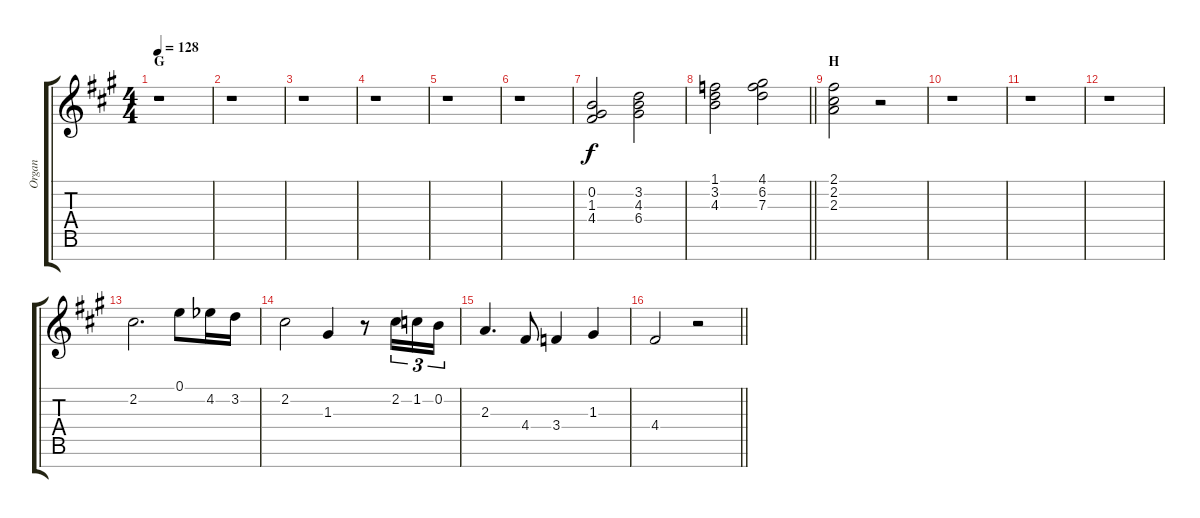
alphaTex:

\track ("Organ" "Organ") {instrument accordion}
\staff {score tabs}
\tuning (E5 B4 G4 D4 A3 E3 B2) {hide}
\ts (4 4)
\section ("" "G")
\tempo 128
\clef g2
\ks a
r.1{dy f} |
r.1 |
r.1 |
r.1 |
r.1 |
r.1 |
(0.2 1.3 4.4).2 (3.2 4.3 6.4).2 |
\barLineRight lightlight
(1.1 3.2 4.3).2 (4.1 6.2 7.3).2 |
\section ("" "H")
(2.1 2.2 2.3).2 r.2 |
r.1 |
r.1 |
r.1 |
2.2.2{d} 0.1.8 4.2{acc b}.16 3.2.16 |
2.2.2 1.3.4 r.8 2.2.16{tu (3 2)} 1.2.16{tu (3 2)} 0.2.16{tu (3 2)} |
2.3.4{d} 4.4.8 3.4.4 1.3.4 |
\barLineRight lightlight
4.4.2 r.2
